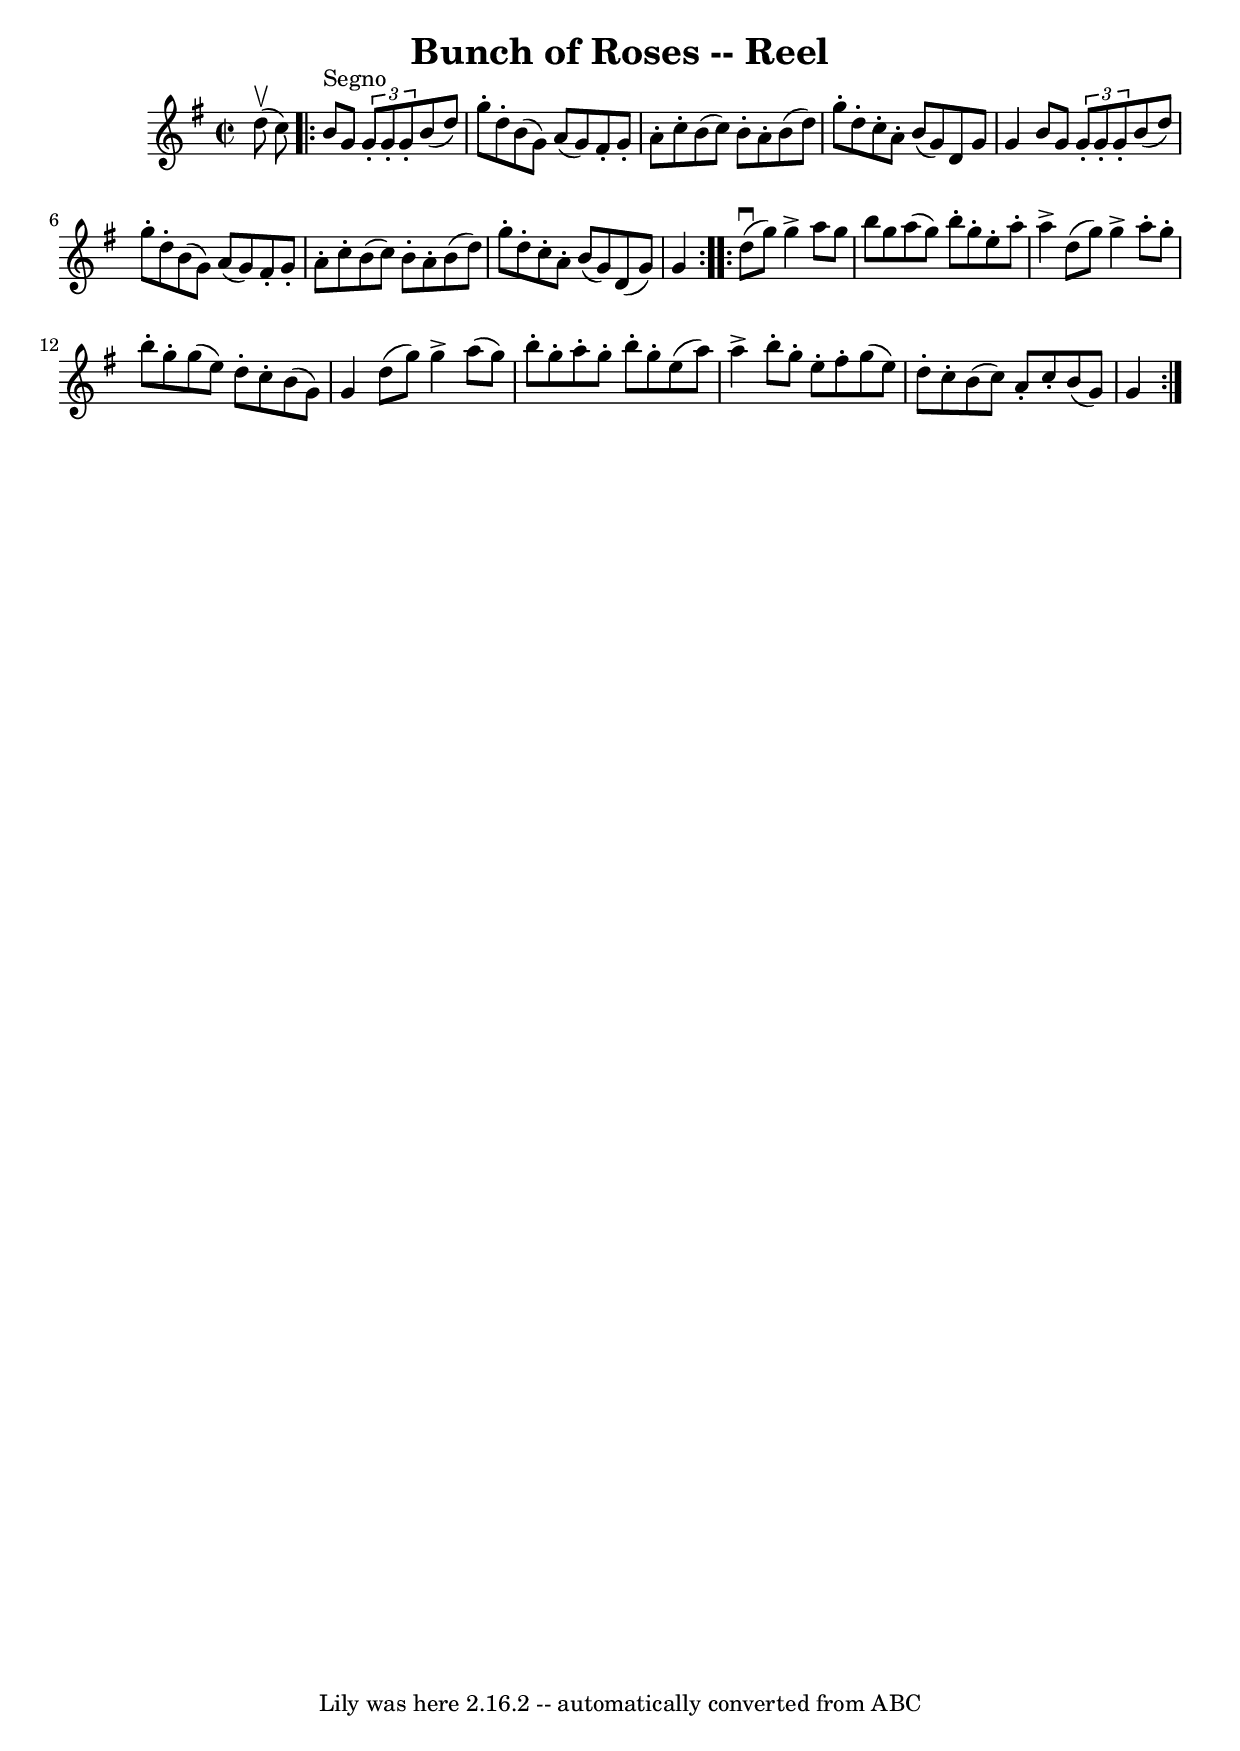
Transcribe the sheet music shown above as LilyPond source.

\version "2.16.2"
\include "Mammoth.ily"
\header {
  %% book = "Ryan's Mammoth Collection"
  crossRefNumber = "1"
  footnotes = "\\\\267"
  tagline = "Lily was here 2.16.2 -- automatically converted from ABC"
  title = "Bunch of Roses -- Reel"

}
voicedefault =  {


  \override Staff.TimeSignature #'style = #'C
  \time 2/2 
  \key g \major
  d''8^\upbow(c''8)   
  \repeat volta 2 {
    b'8^"Segno" g'8    \times 2/3 { g'8-. g'8-. g'8-. 
			       } b'8 (d''8)  
    g''8-. d''8-.   |
    b'8 (g'8) a'8 (g'8) fis'8-.   
    g'8-. a'8-. c''8-.   |
    b'8 (c''8) b'8-. a'8-. b'8 
    (d''8) g''8-. d''8-.   |
    c''8-. a'8-. b'8 (g'8-) d'8 g'8 g'4    |
    b'8 g'8    \times 2/3 { g'8-.   
			    g'8-. g'8-. 
			  } b'8 (d''8) g''8-. d''8-.   |
    b'8 (
    g'8) a'8 (g'8) fis'8-. g'8-. a'8-. c''8-.   |
    
    b'8 (c''8) b'8-. a'8-. b'8 (d''8) g''8-. d''8-.   
    |
    c''8-. a'8-. b'8 (g'8) d'8 (g'8) g'4    
  }    
  
  \repeat volta 2 {
    d''8^\downbow(g''8) g''4^\accent a''8 g''8  
    b''8 g''8    |
    a''8 (g''8) b''8-. g''8-. e''8-.   
    a''8-. a''4^\accent   |
    d''8 (g''8) g''4^\accent a''8-. g''8-. b''8-. g''8-.   |
    g''8 (e''8) d''8-.   
    c''8-. b'8 (g'8) g'4    |
    d''8 (g''8) g''4^\accent a''8 (g''8) b''8-. g''8-.   |
    a''8-. g''8-. 
    b''8-. g''8-. e''8 (a''8) a''4^\accent   |
    b''8-.   
    g''8-. e''8-. fis''8-. g''8 (e''8) d''8-. c''8-.   
    |
    b'8 (c''8) a'8-. c''8-. b'8 (g'8) g'4      
  } 
  

}

\score{
  <<

    \context Staff="default"
    {
      \voicedefault 
      
    }

  >>
  \layout {
    
  }
  \midi {
  }

}
